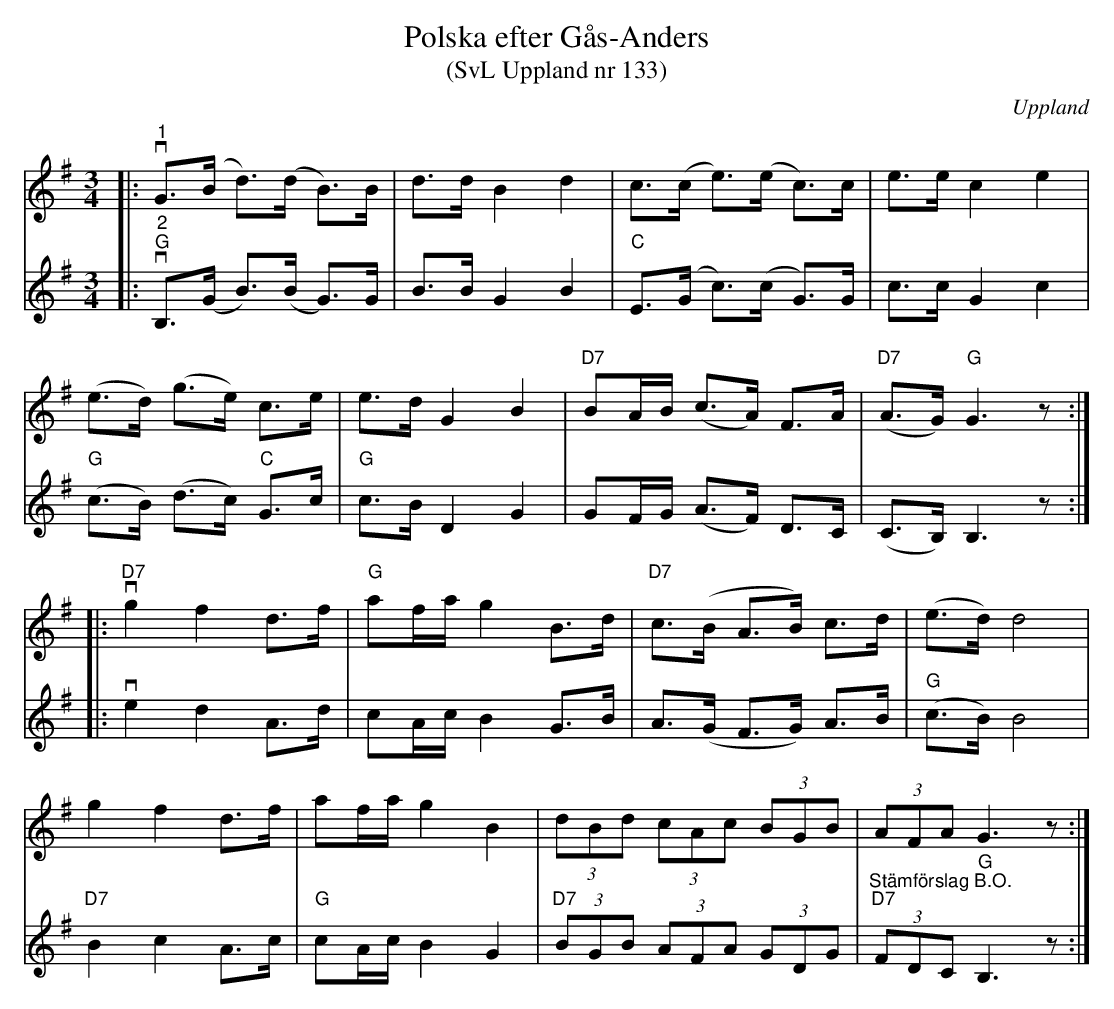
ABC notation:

X:1
T:Polska efter Gås-Anders
T:(SvL Uppland nr 133)
O:Uppland
L:1/8
M:3/4
K:G
V:1
|:"^1"v G>(B d>)(d B>)B | d>d B2 d2 | c>(c e>)(e c>)c | e>e c2 e2 |
(e>d) (g>e) c>e | e>d G2 B2 |"D7" BA/B/ (c>A) F>A |"D7" (A>G)"G" G3 z ::
v"D7" g2 f2 d>f | "G" af/a/ g2 B>d |"D7" c>(B A>B) c>d | (e>d) d4 |
g2 f2 d>f | af/a/ g2 B2 | (3dBd (3cAc (3BGB | (3AFA G3 z :|
V:2
|:"^2"v"G" B,>(G B>)(B G>)G | B>B G2 B2 |"C" E>(G c>)(c G>)G | c>c G2 c2 |
"G" (c>B) (d>c)"C" G>c |"G" c>B D2 G2 | GF/G/ (A>F) D>C | (C>B,) B,3 z ::v e2 d2 A>d |
cA/c/ B2 G>B | A>(G F>G) A>B |"G" (c>B) B4 |"D7" B2 c2 A>c |"G" cA/c/ B2 G2 |
"D7" (3BGB (3AFA (3GDG |"^Stämförslag B.O.""D7" (3FDC"G" B,3 z :|
